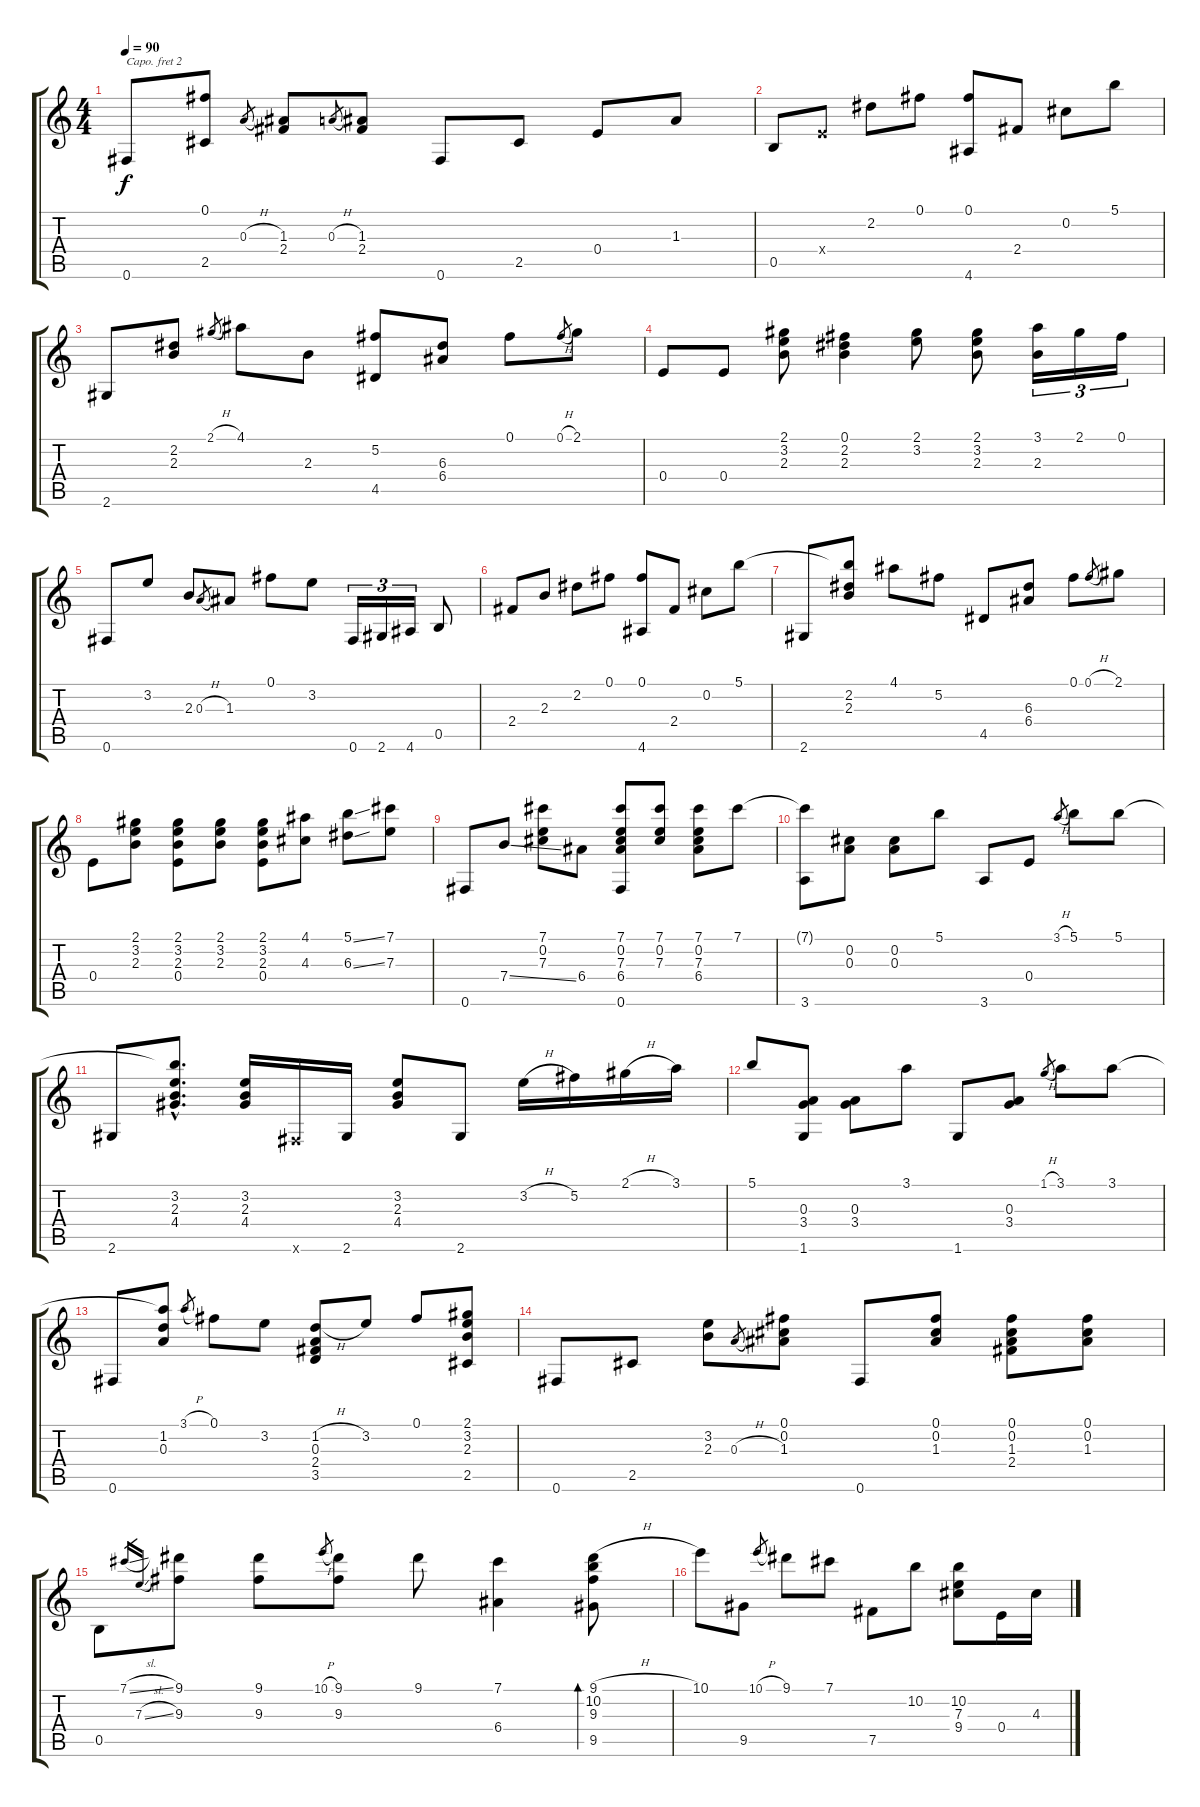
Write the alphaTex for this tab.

\track "" {instrument acousticguitarsteel}
\staff {score tabs}
\capo 2
\tuning (E4 B3 G3 D3 A2 E2) {hide}
\ts (4 4)
\tempo 90
\clef g2
\ks c
0.6.8{dy f} (0.1{t} 2.5).8 0.3{h}.8{gr} (1.3 2.4).8 0.3{h}.8{gr} (1.3 2.4).8 0.6.8 2.5.8 0.4.8 1.3.8 |
0.5.8 0.4{x}.8 2.2.8 0.1.8 (0.1 4.6).8 2.4.8 0.2.8 5.1.8 |
2.6.8 (2.2 2.3).8 2.1{h}.8{gr} 4.1.8 2.3.8 (5.2 4.5).8 (6.3 6.4).8 0.1.8 0.1{h}.8{gr} 2.1.8 |
0.4.8 0.4.8 (2.1 3.2 2.3).8 (0.1 2.2 2.3).4 (2.1 3.2).8 (2.1 3.2 2.3).8 (3.1 2.3).16{tu (3 2)} 2.1.16{tu (3 2)} 0.1.16{tu (3 2)} |
0.6.8 3.2.8 2.3.8 0.3{h}.8{gr} 1.3.8 0.1.8 3.2.8 0.6.16{tu (3 2)} 2.6.16{tu (3 2)} 4.6.16{tu (3 2)} 0.5.8 |
2.4.8 2.3.8 2.2.8 0.1.8 (0.1 4.6).8 2.4.8 0.2.8 5.1.8 |
2.6.8 (5.1{t} 2.2 2.3).8 4.1.8 5.2.8 4.5.8 (6.3 6.4).8 0.1.8 0.1{h}.8{gr} 2.1.8 |
0.4.8 (2.1 3.2 2.3).8 (2.1 3.2 2.3 0.4).8 (2.1 3.2 2.3).8 (2.1 3.2 2.3 0.4).8 (4.1 4.3).8 (5.1{ss} 6.3{ss}).8 (7.1 7.3).8 |
0.6.8 7.4{ss}.8 (7.1 0.2 7.3).8 6.4.8 (7.1 0.2 7.3 6.4 0.6).8 (7.1 0.2 7.3).8 (7.1 0.2 7.3 6.4).8 7.1.8 |
(7.1{t} 3.6).8 (0.2 0.3).8 (0.2 0.3).8 5.1.8 3.6.8 0.4.8 3.1{h}.8{gr} 5.1.8 5.1.8 |
2.6.8 (5.1{hac t} 3.2{hac} 2.3{hac} 4.4{hac}).8{d} (3.2 2.3 4.4).16 0.6{x}.16 2.6.16 (3.2 2.3 4.4).8 2.6.8 3.2{h}.16 5.2.16 2.1{h}.16 3.1.16 |
5.1.8 (0.3 3.4 1.6).8 (0.3 3.4).8 3.1.8 1.6.8 (0.3 3.4).8 1.1{h}.8{gr} 3.1.8 3.1.8 |
0.6.8 (3.1{t} 1.2 0.3).8 3.1{h}.8{gr} 0.1.8 3.2.8 (1.2{h} 0.3 2.4 3.5).8 3.2.8 0.1.8 (2.1 3.2 2.3 2.5).8 |
0.6.8 2.5.8 (3.2 2.3).8 0.3{h}.8{gr} (0.1 0.2 1.3).8 0.6.8 (0.1 0.2 1.3).8 (0.1 0.2 1.3 2.4).8 (0.1 0.2 1.3).8 |
0.5.8 7.1{sl}.16{gr} 7.3{sl}.16{gr} (9.1 9.3).8 (9.1 9.3).8 10.1{h}.8{gr} (9.1 9.3).8 9.1.8 (7.1 6.4).4 (9.1{h} 10.2 9.3 9.5).8{bd 240} |
10.1.8 9.5.8 10.1{h}.8{gr} 9.1.8 7.1.8 7.5.8 10.2.8 (10.2 7.3 9.4).8 0.4.16 4.3.16
